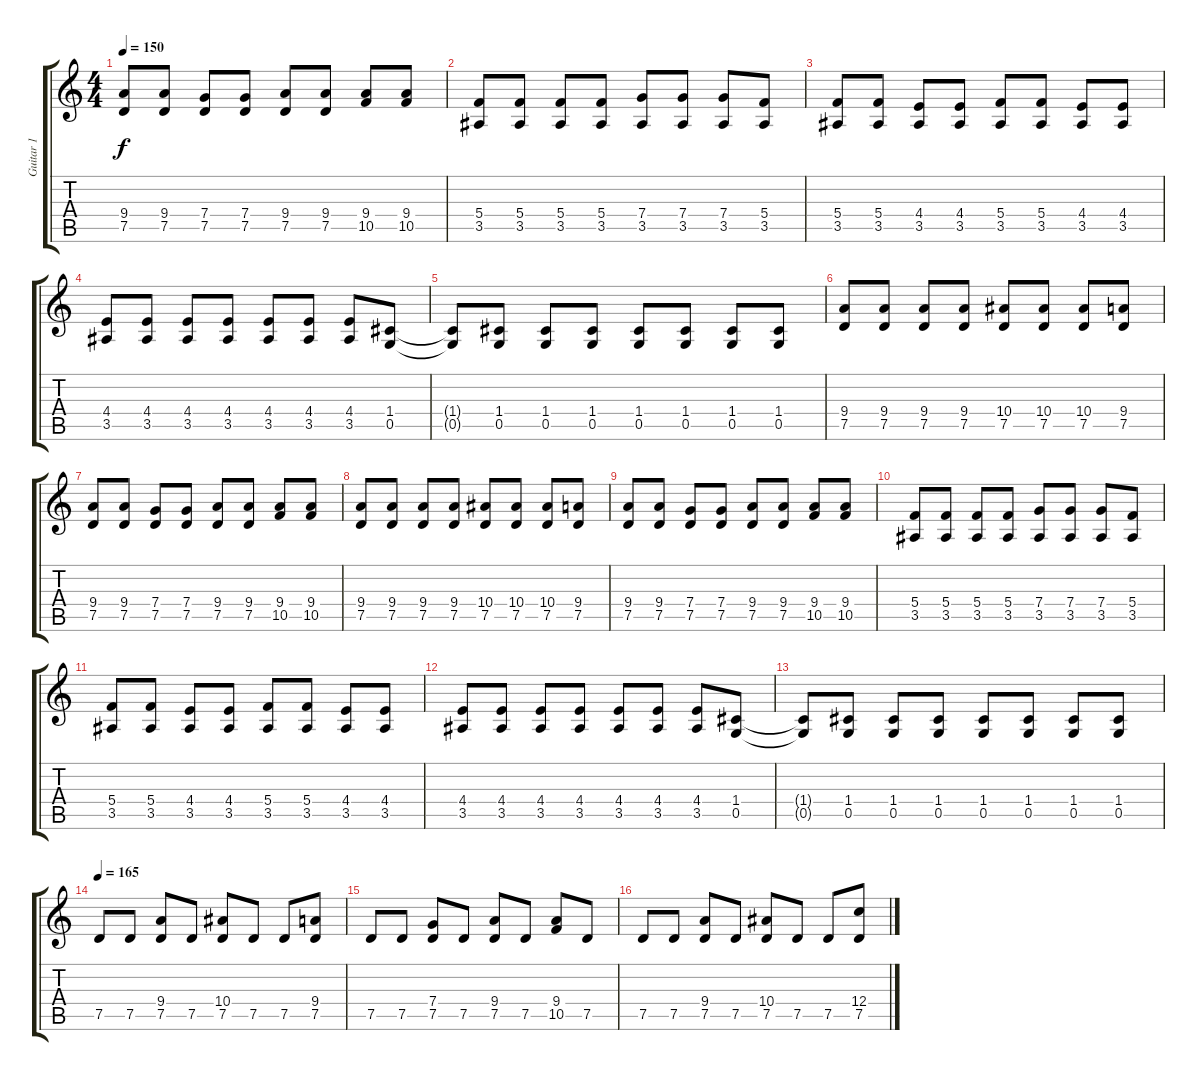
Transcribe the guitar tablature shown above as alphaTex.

\track ("Guitar 1" "Guitar 1") {instrument overdrivenguitar}
\staff {score tabs}
\tuning (D4 A3 F3 C3 G2 C2) {hide}
\ts (4 4)
\tempo 150
\clef g2
\ks c
(9.4 7.5).8{dy f} (9.4 7.5).8 (7.4 7.5).8 (7.4 7.5).8 (9.4 7.5).8 (9.4 7.5).8 (9.4 10.5).8 (9.4 10.5).8 |
(5.4 3.5).8 (5.4 3.5).8 (5.4 3.5).8 (5.4 3.5).8 (7.4 3.5).8 (7.4 3.5).8 (7.4 3.5).8 (5.4 3.5).8 |
(5.4 3.5).8 (5.4 3.5).8 (4.4 3.5).8 (4.4 3.5).8 (5.4 3.5).8 (5.4 3.5).8 (4.4 3.5).8 (4.4 3.5).8 |
(4.4 3.5).8 (4.4 3.5).8 (4.4 3.5).8 (4.4 3.5).8 (4.4 3.5).8 (4.4 3.5).8 (4.4 3.5).8 (1.4 0.5).8 |
(1.4{t} 0.5{t}).8 (1.4 0.5).8 (1.4 0.5).8 (1.4 0.5).8 (1.4 0.5).8 (1.4 0.5).8 (1.4 0.5).8 (1.4 0.5).8 |
(9.4 7.5).8{instrument electricguitarmuted} (9.4 7.5).8 (9.4 7.5).8 (9.4 7.5).8 (10.4 7.5).8 (10.4 7.5).8 (10.4 7.5).8 (9.4 7.5).8 |
(9.4 7.5).8 (9.4 7.5).8 (7.4 7.5).8 (7.4 7.5).8 (9.4 7.5).8 (9.4 7.5).8 (9.4 10.5).8 (9.4 10.5).8 |
(9.4 7.5).8 (9.4 7.5).8 (9.4 7.5).8 (9.4 7.5).8 (10.4 7.5).8 (10.4 7.5).8 (10.4 7.5).8 (9.4 7.5).8 |
(9.4 7.5).8 (9.4 7.5).8 (7.4 7.5).8 (7.4 7.5).8 (9.4 7.5).8 (9.4 7.5).8 (9.4 10.5).8 (9.4 10.5).8 |
(5.4 3.5).8 (5.4 3.5).8 (5.4 3.5).8 (5.4 3.5).8 (7.4 3.5).8 (7.4 3.5).8 (7.4 3.5).8 (5.4 3.5).8 |
(5.4 3.5).8 (5.4 3.5).8 (4.4 3.5).8 (4.4 3.5).8 (5.4 3.5).8 (5.4 3.5).8 (4.4 3.5).8 (4.4 3.5).8 |
(4.4 3.5).8 (4.4 3.5).8 (4.4 3.5).8 (4.4 3.5).8 (4.4 3.5).8 (4.4 3.5).8 (4.4 3.5).8 (1.4 0.5).8 |
(1.4{t} 0.5{t}).8 (1.4 0.5).8 (1.4 0.5).8 (1.4 0.5).8 (1.4 0.5).8 (1.4 0.5).8 (1.4 0.5).8 (1.4 0.5).8 |
\tempo 165
7.5.8{instrument overdrivenguitar} 7.5.8 (9.4 7.5).8 7.5.8 (10.4 7.5).8 7.5.8 7.5.8 (9.4 7.5).8 |
7.5.8 7.5.8 (7.4 7.5).8 7.5.8 (9.4 7.5).8 7.5.8 (9.4 10.5).8 7.5.8 |
7.5.8 7.5.8 (9.4 7.5).8 7.5.8 (10.4 7.5).8 7.5.8 7.5.8 (12.4 7.5).8
